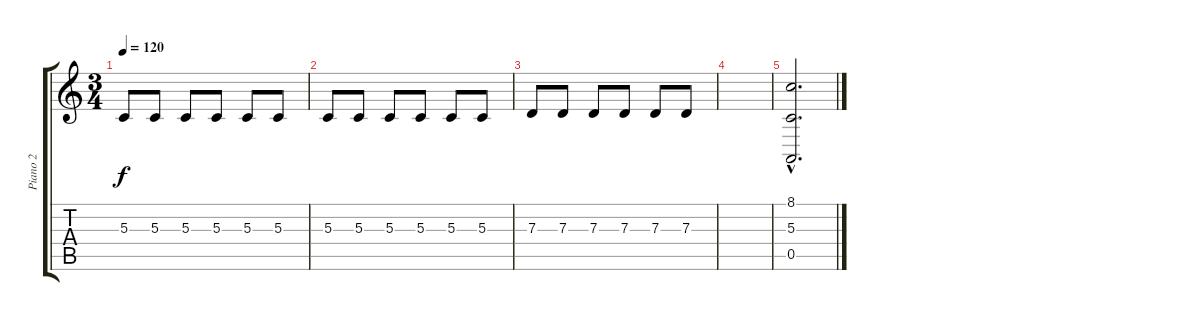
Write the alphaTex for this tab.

\track ("Piano 2" "Piano 2") {instrument acousticgrandpiano}
\staff {score tabs}
\tuning (E4 B3 G3 D3 A2 E2) {hide}
\ts (3 4)
\tempo 120
\clef g2
\ks c
5.3.8{dy f} 5.3.8 5.3.8 5.3.8 5.3.8 5.3.8 |
5.3.8 5.3.8 5.3.8 5.3.8 5.3.8 5.3.8 |
7.3.8 7.3.8 7.3.8 7.3.8 7.3.8 7.3.8 |
|
(8.1{hac} 5.3{hac} 0.5{hac}).2{d}
